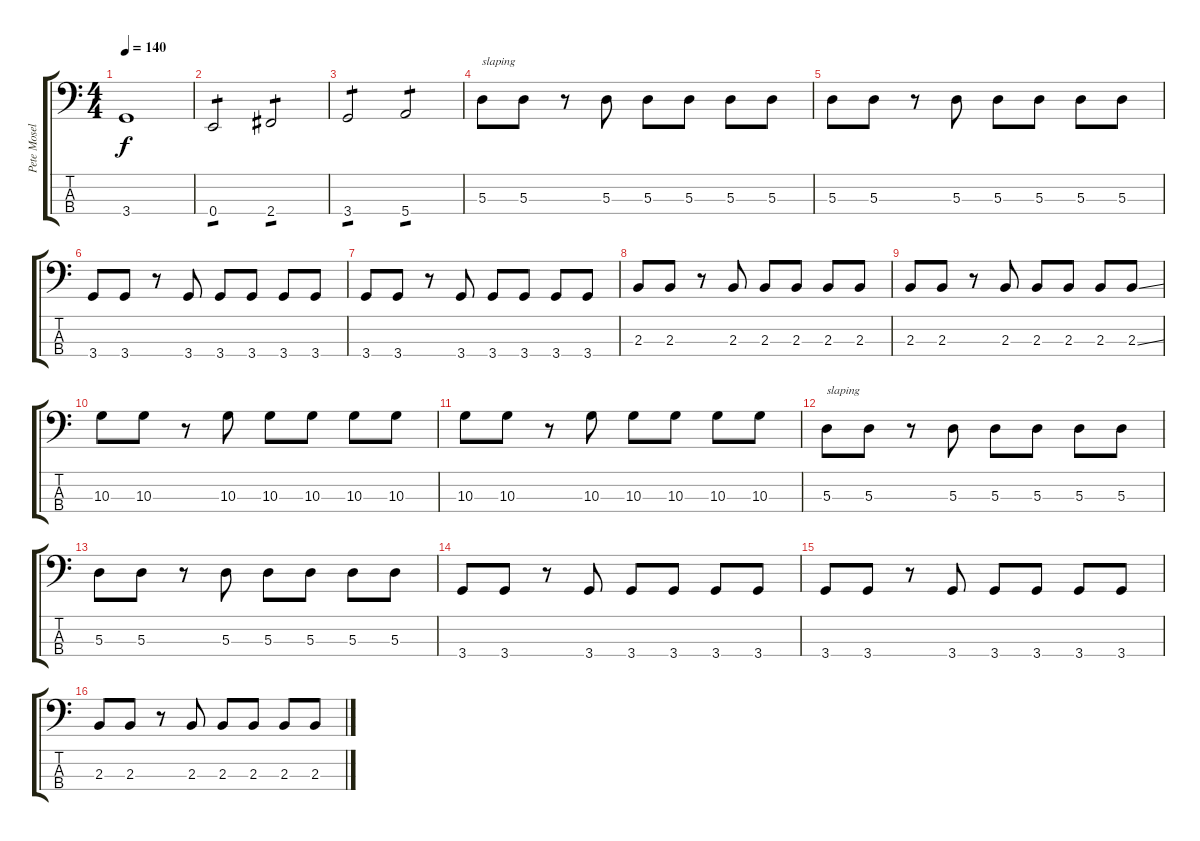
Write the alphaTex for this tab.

\track ("Pete Mosely Bass" "Pete Mosel") {instrument electricbassfinger}
\staff {score tabs}
\tuning (G2 D2 A1 E1) {hide}
\ts (4 4)
\tempo 140
\clef f4
\ks c
3.4{t}.1{dy f} |
0.4.2{tp 1} 2.4.2{tp 1} |
3.4.2{tp 1} 5.4.2{tp 1} |
5.3.8{txt "slaping" volume 14} 5.3.8 r.8 5.3.8 5.3.8 5.3.8 5.3.8 5.3.8 |
5.3.8 5.3.8 r.8 5.3.8 5.3.8 5.3.8 5.3.8 5.3.8 |
3.4.8 3.4.8 r.8 3.4.8 3.4.8 3.4.8 3.4.8 3.4.8 |
3.4.8 3.4.8 r.8 3.4.8 3.4.8 3.4.8 3.4.8 3.4.8 |
2.3.8 2.3.8 r.8 2.3.8 2.3.8 2.3.8 2.3.8 2.3.8 |
2.3.8 2.3.8 r.8 2.3.8 2.3.8 2.3.8 2.3.8 2.3{ss}.8 |
10.3.8 10.3.8 r.8 10.3.8 10.3.8 10.3.8 10.3.8 10.3.8 |
10.3.8 10.3.8 r.8 10.3.8 10.3.8 10.3.8 10.3.8 10.3.8 |
5.3.8{txt "slaping" volume 14} 5.3.8 r.8 5.3.8 5.3.8 5.3.8 5.3.8 5.3.8 |
5.3.8 5.3.8 r.8 5.3.8 5.3.8 5.3.8 5.3.8 5.3.8 |
3.4.8 3.4.8 r.8 3.4.8 3.4.8 3.4.8 3.4.8 3.4.8 |
3.4.8 3.4.8 r.8 3.4.8 3.4.8 3.4.8 3.4.8 3.4.8 |
2.3.8 2.3.8 r.8 2.3.8 2.3.8 2.3.8 2.3.8 2.3.8
